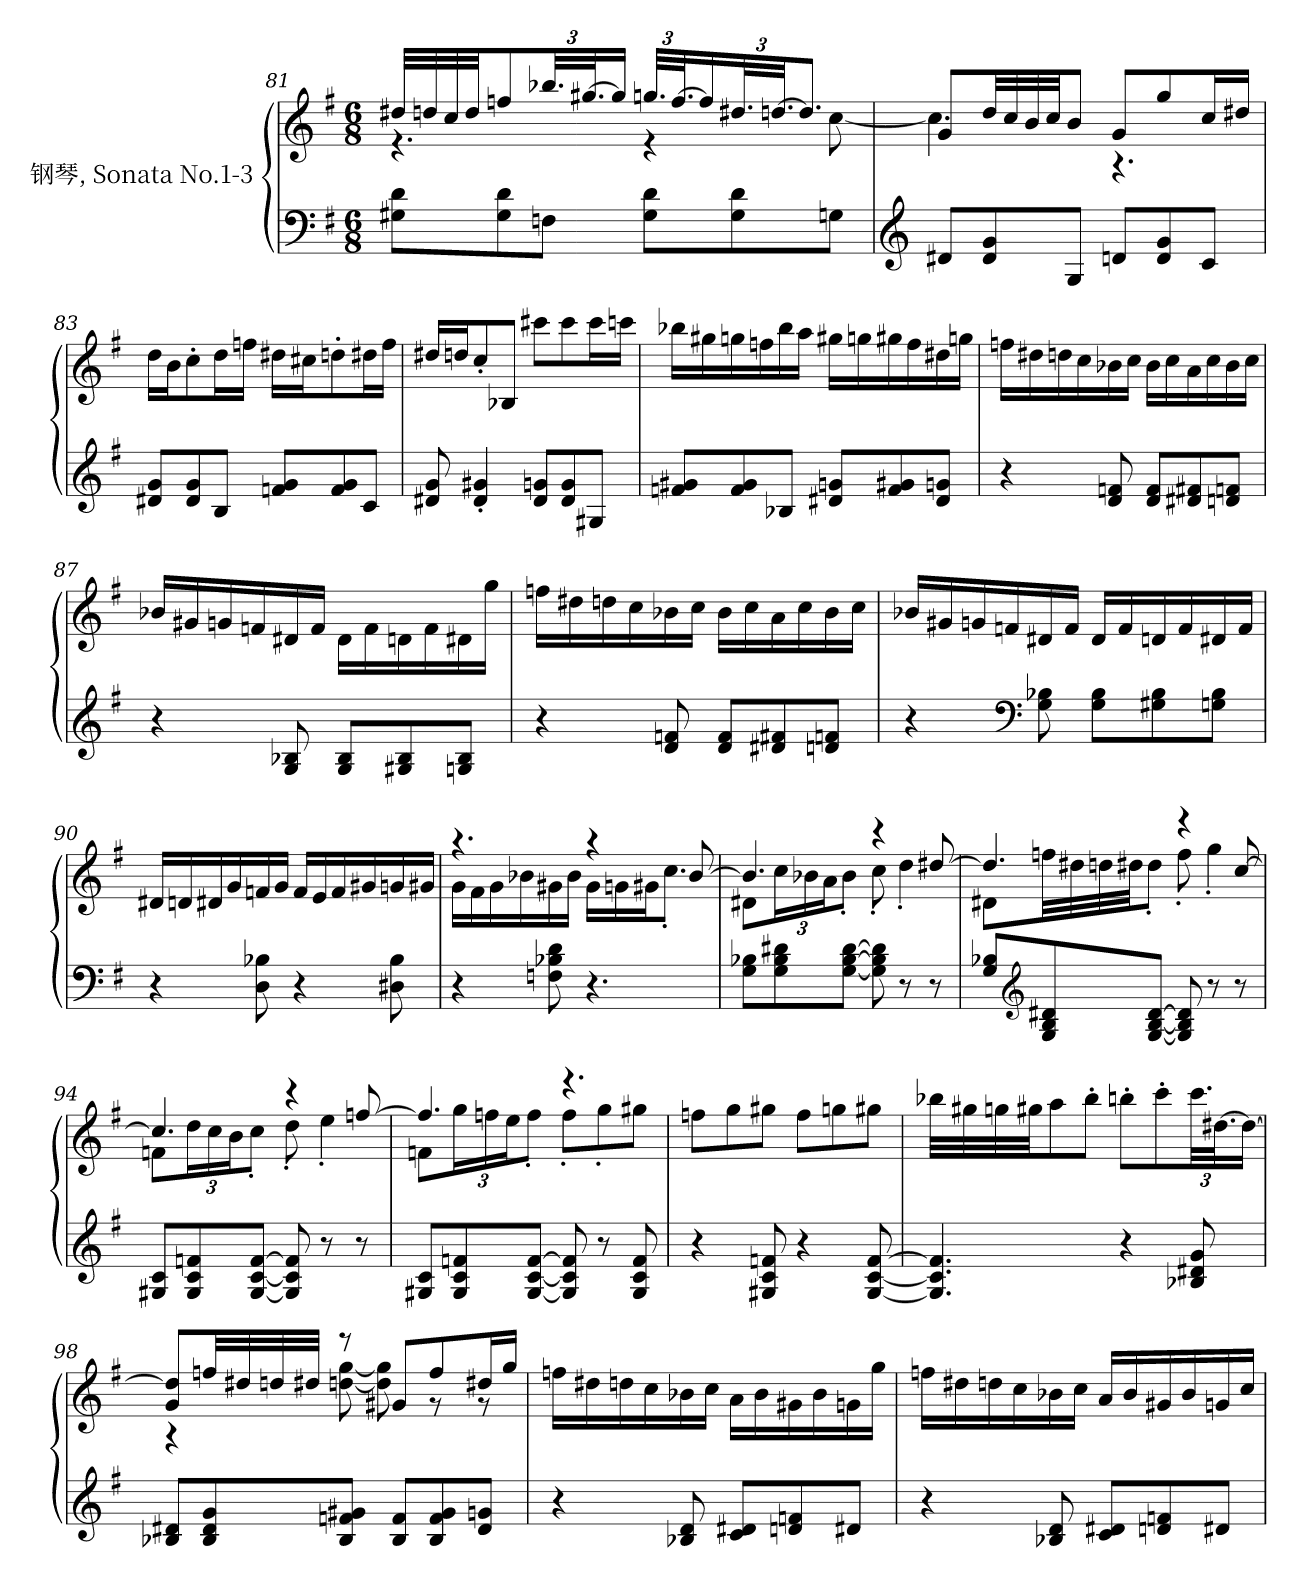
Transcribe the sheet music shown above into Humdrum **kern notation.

**kern	**kern
*part1	*part1
*staff2	*staff1
*I"钢琴, Sonata No.1-3	*
!!LO:LB:g=z
*clefF4	*clefG2
*k[f#]	*k[f#]
*M6/8	*M6/8
=81	=81
*	*^
8G#X\ 8d\L	32dd#X/LLL	4.r
.	32ddn/	.
.	32cc/	.
.	32dd/JJ	.
8G#\ 8d\	8ffn/	.
*	*Xbrackettup	*
8Fn\J	48.bb-X/LL	.
.	[48.gg#X/J	.
.	16gg#/JJ]	.
8G#\ 8d\L	48.ggn/LLL	4r
.	[48.ff/J	.
.	16ff/]	.
*	*MM125	*
8G#\ 8d\	48.dd#X/L	.
.	[48.ddn/JJ	.
.	8.dd/J]	.
*	*MM120	*
8Gn\J	.	[8cc\
=82	=82	=82
*clefG2	*	*
8d#X/L	8g/L	4.cc\]
*	*MM115	*
8d#/ 8g/	32dd/LL	.
.	32cc/	.
.	32b/	.
.	32cc/JJ	.
8G/J	8b/J	.
8dn/L	8g/L	4.r
*	*MM113	*
8d/ 8g/	8gg/	.
*	*MM125	*
8c/J	16cc/L	.
.	16dd#X/JJ	.
*	*v	*v
!!LO:LB:g=z
=83	=83
8d#X/ 8g/L	16dd\LL
.	16b\J
8d#/ 8g/	8cc'\
*	*MM130
8B/J	16dd\L
.	16ffn\JJ
8fn/ 8g/L	16dd#X\LL
.	16cc#X\J
8f/ 8g/	8ddn'\
8c/J	16dd#X\L
.	16ff\JJ
=84	=84
8d#X/ 8g/	16dd#X/LL
.	16ddn/J
4d#/' 4g#X/'	8cc'/
.	8B-X/J
*	*MM113
8d#/ 8gn/L	8ccc#X\L
8d#/ 8g/	8ccc#\
*	*MM123
8G#X/J	16ccc#\L
.	16cccn\JJ
!!LO:LB:g=z
=85	=85
8fn/ 8g#X/L	16bb-X\LL
.	16gg#X\
8f/ 8g#/	16ggn\
.	16ffn\
*	*MM126
8B-X/J	16bb-\
.	16aa\JJ
8d#X/ 8gn/L	16gg#X\LL
.	16ggn\
8f/ 8g#X/	16gg#X\
.	16ff\
*	*MM130
8d#/ 8gn/J	16dd#X\
.	16ggn\JJ
=86	=86
4r	16ffn\LL
.	16dd#X\
.	16ddn\
.	16cc\
8d/ 8fn/	16b-X\
.	16cc\JJ
8d/ 8f/L	16b-\LL
.	16cc\
8d#X/ 8f#X/	16a\
.	16cc\
*	*MM127
8dn/ 8fn/J	16b-\
.	16cc\JJ
!!LO:LB:g=z
=87	=87
4r	16b-X/LL
.	16g#X/
.	16gn/
.	16fn/
8G/ 8B-X/	16d#X/
.	16f/JJ
8G/ 8B-/L	16d#\LL
.	16f\
8G#X/ 8B-/	16dn\
.	16f\
*	*MM130
8Gn/ 8B-/J	16d#X\
.	16gg\JJ
=88	=88
4r	16ffn\LL
.	16dd#X\
.	16ddn\
.	16cc\
8d/ 8fn/	16b-X\
.	16cc\JJ
8d/ 8f/L	16b-\LL
.	16cc\
8d#X/ 8f#X/	16a\
.	16cc\
*	*MM127
8dn/ 8fn/J	16b-\
.	16cc\JJ
!!LO:LB:g=z
=89	=89
4r	16b-X/LL
.	16g#X/
.	16gn/
.	16fn/
*clefF4	*
8G\ 8B-X\	16d#X/
.	16f/JJ
8G\ 8B-\L	16d#/LL
.	16f/
*	*MM113
8G#X\ 8B-\	16dn/
.	16f/
*	*MM128
8Gn\ 8B-\J	16d#X/
.	16f/JJ
=90	=90
4r	16d#X/LL
.	16dn/
.	16d#X/
.	16g/
8D\ 8B-X\	16fn/
*	*MM130
.	16g/JJ
4r	16f/LL
.	16e/
.	16f/
.	16g#X/
8D#X\ 8B-\	16gn/
.	16g#X/JJ
!!LO:PB:g=z
=91	=91
*	*^
4r	4.r	16g\LL
.	.	16f#\
.	.	16g\
.	.	16b-X\
8Fn\ 8B-X\ 8d\	.	16g#X\
.	.	16b-\JJ
4.r	4r	16g#\LL
.	.	16gn\
.	.	16g#X\J
.	.	8.cc'\J
*	*MM130	*
.	[8b-/	.
=92	=92	=92
8G\ 8B-X\L	4.b-/]	8d#X\L
8G\ 8B-\ 8d#X\	.	24cc\L
.	.	24b-X\
.	.	24a\J
[8G\ [8B-\ [8d#\J	.	8b-'\J
8G\] 8B-\] 8d#\]	4r	8cc'\
8r	.	4dd'\
8r	[8dd#X/	.
=93	=93	=93
8G/ 8B-X/L	4.dd#/]	8d#X\L
*clefG2	*	*
8G/ 8B-/ 8d#X/	.	32ffn\LL
.	.	32dd#X\
.	.	32ddn\
.	.	32dd#X\JJ
[8G/ [8B-/ [8d#/J	.	8dd#'\J
8G/] 8B-/] 8d#/]	4r	8ff'\
8r	.	4gg'\
8r	[8cc/	.
!!LO:LB:g=z	!!
=94	=94	=94
8G#X/ 8c/L	4.cc/]	8fn\L
8G#/ 8c/ 8fn/	.	24dd\L
.	.	24cc\
.	.	24b\J
[8G#/ [8c/ [8f/J	.	8cc'\J
8G#/] 8c/] 8f/]	4r	8dd'\
8r	.	4ee'\
8r	[8ffn/	.
=95	=95	=95
8G#X/ 8c/L	4.ff/]	8fn\L
8G#/ 8c/ 8fn/	.	24gg\L
.	.	24ffn\
.	.	24ee\J
[8G#/ [8c/ [8f/J	.	8ff'\J
8G#/] 8c/] 8f/]	4.r	8ff'\L
8r	.	8gg'\
*	*MM125	*
8G#/ 8c/ 8f/	.	8gg#X\J
*	*v	*v
=96	=96
4r	8ffn\L
.	8gg\
*	*MM120
8G#X/ 8c/ 8fn/	8gg#X\J
4r	8ff\L
.	8ggn\
[8G#/ [8c/ [8f/	8gg#X\J
!!LO:LB:g=z
=97	=97
4.G#/] 4.c/] 4.f/]	32bb-X\LLL
.	32gg#X\
.	32ggn\
.	32gg#X\JJ
.	8aa\
.	8bb-'\J
4r	8bbn'\L
.	8ccc'\
*	*MM125
8B-X/ 8d#X/ 8g/	48.ccc\LL
.	[48.dd#X\J
.	16dd#\JJ_
=98	=98
*	*^
8B-X/ 8d#X/L	8g/ 8dd#/]L	4r
8B-/ 8d#/ 8g/	32ffn/LL	.
.	32dd#X/	.
.	32ddn/	.
.	32dd#X/JJJ	.
8B-/ 8fn/ 8g#X/J	8r	[8ddn\ [8gg\
8B-/ 8f/L	8g#X/L	8dd\] 8gg\]
8B-/ 8f/ 8g#/	8ff/	8r
*	*MM130	*
8d#/ 8gn/J	16dd#X/L	8r
.	16gg/JJ	.
*	*v	*v
!!LO:LB:g=z
=99	=99
4r	16ffn\LL
.	16dd#X\
.	16ddn\
.	16cc\
8B-X/ 8d/	16b-X\
.	16cc\JJ
8c/ 8d#X/L	16a\LL
.	16b-\
8dn/ 8fn/	16g#X\
.	16b-\
8d#X/J	16gn\
.	16gg\JJ
=100	=100
4r	16ffn\LL
.	16dd#X\
.	16ddn\
.	16cc\
8B-X/ 8d/	16b-X\
.	16cc\JJ
8c/ 8d#X/L	16a/LL
.	16b-/
8dn/ 8fn/	16g#X/
.	16b-/
8d#X/J	16gn/
.	16cc/JJ
=	=
*-	*-
